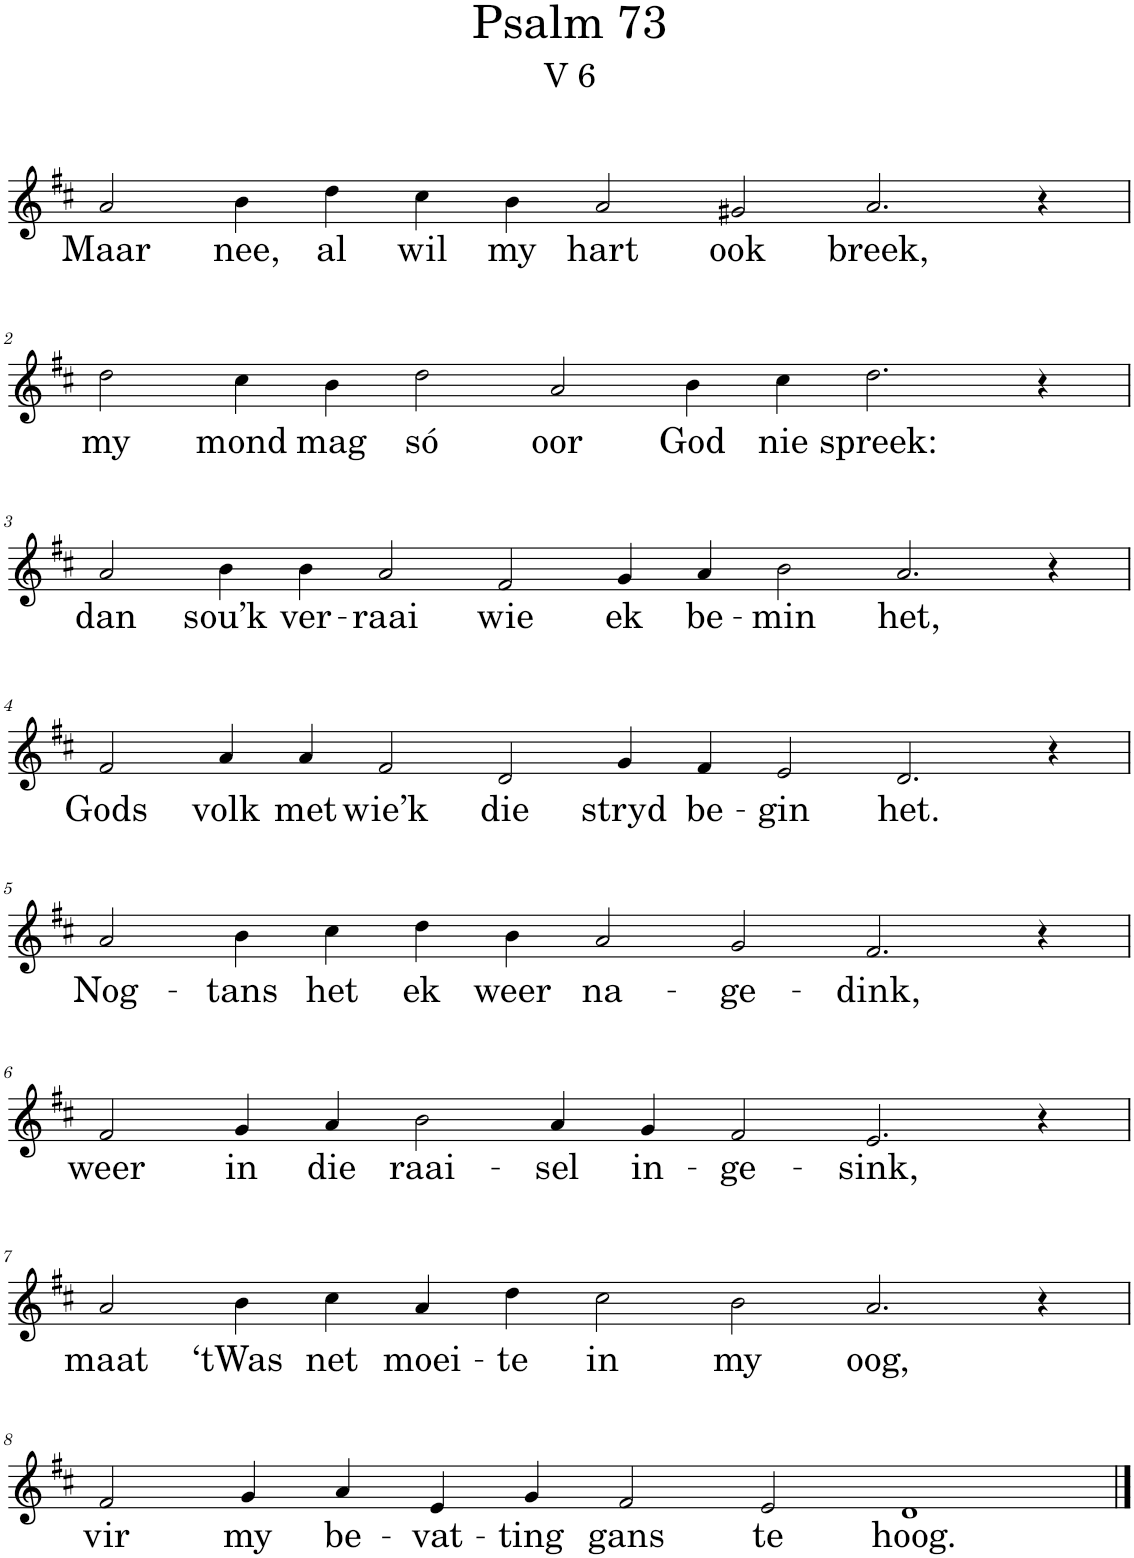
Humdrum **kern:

**kern	**text
*part1	*part1
*staff1	*staff1
*I"Pipe Organ	*
*I'Org.	*
*clefG2	*
*k[f#c#]	*
*M14/4	*
=1	=1
!	!LO:LY:b
2a/	Maar
!	!LO:LY:b
4b\	nee,
!	!LO:LY:b
4dd\	al
!	!LO:LY:b
4cc#\	wil
!	!LO:LY:b
4b\	my
!	!LO:LY:b
2a/	hart
!	!LO:LY:b
2g#X/	ook
!	!LO:LY:b
2.a/	breek,
4r	.
!!LO:LB:g=z
=2	=2
!	!LO:LY:b
2dd\	my
!	!LO:LY:b
4cc#\	mond
!	!LO:LY:b
4b\	mag
!	!LO:LY:b
2dd\	só
!	!LO:LY:b
2a/	oor
!	!LO:LY:b
4b\	God
!	!LO:LY:b
4cc#\	nie
!	!LO:LY:b
2.dd\	spreek:
4r	.
!!LO:LB:g=z
=3	=3
*M16/4	*
!	!LO:LY:b
2a/	dan
!	!LO:LY:b
4b\	sou’k
!	!LO:LY:b
4b\	ver-
!	!LO:LY:b
2a/	-raai
!	!LO:LY:b
2f#/	wie
!	!LO:LY:b
4g/	ek
!	!LO:LY:b
4a/	be-
!	!LO:LY:b
2b\	-min
!	!LO:LY:b
2.a/	het,
4r	.
!!LO:LB:g=z
=4	=4
!	!LO:LY:b
2f#/	Gods
!	!LO:LY:b
4a/	volk
!	!LO:LY:b
4a/	met
!	!LO:LY:b
2f#/	wie’k
!	!LO:LY:b
2d/	die
!	!LO:LY:b
4g/	stryd
!	!LO:LY:b
4f#/	be-
!	!LO:LY:b
2e/	-gin
!	!LO:LY:b
2.d/	het.
4r	.
!!LO:LB:g=z
=5	=5
*M14/4	*
!	!LO:LY:b
2a/	Nog-
!	!LO:LY:b
4b\	-tans
!	!LO:LY:b
4cc#\	het
!	!LO:LY:b
4dd\	ek
!	!LO:LY:b
4b\	weer
!	!LO:LY:b
2a/	na-
!	!LO:LY:b
2g/	-ge-
!	!LO:LY:b
2.f#/	-dink,
4r	.
!!LO:LB:g=z
=6	=6
!	!LO:LY:b
2f#/	weer
!	!LO:LY:b
4g/	in
!	!LO:LY:b
4a/	die
!	!LO:LY:b
2b\	raai-
!	!LO:LY:b
4a/	-sel
!	!LO:LY:b
4g/	in-
!	!LO:LY:b
2f#/	-ge-
!	!LO:LY:b
2.e/	-sink,
4r	.
!!LO:LB:g=z
=7	=7
!	!LO:LY:b
2a/	maat
!	!LO:LY:b
4b\	‘tWas
!	!LO:LY:b
4cc#\	net
!	!LO:LY:b
4a/	moei-
!	!LO:LY:b
4dd\	-te
!	!LO:LY:b
2cc#\	in
!	!LO:LY:b
2b\	my
!	!LO:LY:b
2.a/	oog,
4r	.
!!LO:LB:g=z
=8	=8
!	!LO:LY:b
2f#/	vir
!	!LO:LY:b
4g/	my
!	!LO:LY:b
4a/	be-
!	!LO:LY:b
4e/	-vat-
!	!LO:LY:b
4g/	-ting
!	!LO:LY:b
2f#/	gans
!	!LO:LY:b
2e/	te
!	!LO:LY:b
1d	hoog.
==	==
*-	*-
